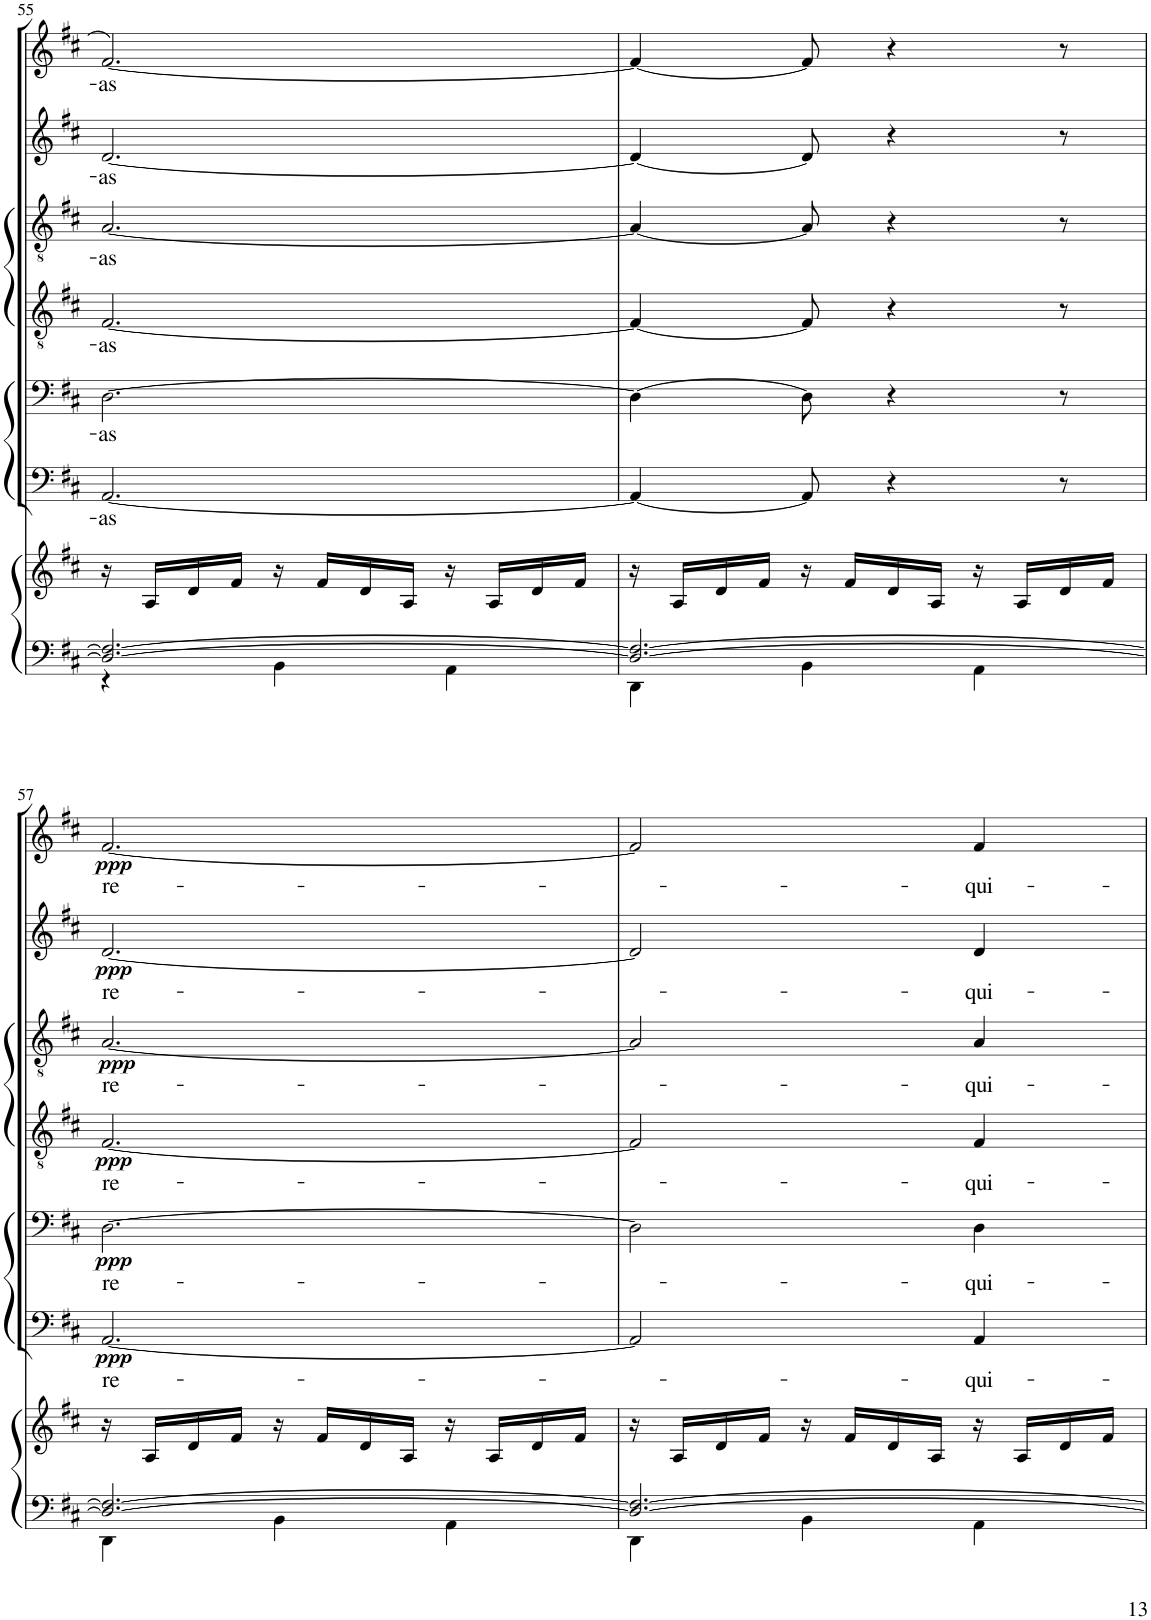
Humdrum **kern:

**kern	**kern	**kern	**text	**dynam	**kern	**text	**dynam	**kern	**text	**dynam	**kern	**text	**dynam	**kern	**text	**dynam	**kern	**text	**dynam
*part7	*part7	*part6	*part6	*part6	*part5	*part5	*part5	*part4	*part4	*part4	*part3	*part3	*part3	*part2	*part2	*part2	*part1	*part1	*part1
*staff8	*staff7	*staff6	*staff6	*staff6	*staff5	*staff5	*staff5	*staff4	*staff4	*staff4	*staff3	*staff3	*staff3	*staff2	*staff2	*staff2	*staff1	*staff1	*staff1
*I"PIANO	*	*I"BASSES II	*	*	*I"BASSES I	*	*	*I"TÉNORS II	*	*	*I"TÉNORS I	*	*	*I"ALTOS	*	*	*I"SOPRANOS	*	*
*I'Pno	*	*	*	*	*	*	*	*	*	*	*	*	*	*	*	*	*	*	*
!!LO:PB:g=z
*clefF4	*clefG2	*clefF4	*	*	*clefF4	*	*	*clefGv2	*	*	*clefGv2	*	*	*clefG2	*	*	*clefG2	*	*
*k[f#c#]	*k[f#c#]	*k[f#c#]	*	*	*k[f#c#]	*	*	*k[f#c#]	*	*	*k[f#c#]	*	*	*k[f#c#]	*	*	*k[f#c#]	*	*
*M3/4	*M3/4	*M3/4	*	*	*M3/4	*	*	*M3/4	*	*	*M3/4	*	*	*M3/4	*	*	*M3/4	*	*
=55	=55	=55	=55	=55	=55	=55	=55	=55	=55	=55	=55	=55	=55	=55	=55	=55	=55	=55	=55
*^	*	*	*	*	*	*	*	*	*	*	*	*	*	*	*	*	*	*	*
!	!	!	!	!LO:LY:b	!	!	!LO:LY:b	!	!	!LO:LY:b	!	!	!LO:LY:b	!	!	!LO:LY:b	!	!	!LO:LY:b	!
2.D/_ 2.F#/_	4r	16r	[2.AA/	-as	.	[2.D\	-as	.	[2.F#/	-as	.	[2.A/	-as	.	[2.d/	-as	.	[2.f#/	-as	.
.	.	16A/LL	.	.	.	.	.	.	.	.	.	.	.	.	.	.	.	.	.	.
.	.	16d/	.	.	.	.	.	.	.	.	.	.	.	.	.	.	.	.	.	.
.	.	16f#/JJ	.	.	.	.	.	.	.	.	.	.	.	.	.	.	.	.	.	.
.	4BB\	16r	.	.	.	.	.	.	.	.	.	.	.	.	.	.	.	.	.	.
.	.	16f#/LL	.	.	.	.	.	.	.	.	.	.	.	.	.	.	.	.	.	.
.	.	16d/	.	.	.	.	.	.	.	.	.	.	.	.	.	.	.	.	.	.
.	.	16A/JJ	.	.	.	.	.	.	.	.	.	.	.	.	.	.	.	.	.	.
.	4AA\	16r	.	.	.	.	.	.	.	.	.	.	.	.	.	.	.	.	.	.
.	.	16A/LL	.	.	.	.	.	.	.	.	.	.	.	.	.	.	.	.	.	.
.	.	16d/	.	.	.	.	.	.	.	.	.	.	.	.	.	.	.	.	.	.
.	.	16f#/JJ	.	.	.	.	.	.	.	.	.	.	.	.	.	.	.	.	.	.
=56	=56	=56	=56	=56	=56	=56	=56	=56	=56	=56	=56	=56	=56	=56	=56	=56	=56	=56	=56	=56
2.D/_ 2.F#/_	4DD\	16r	4AA/_	.	.	4D\_	.	.	4F#/_	.	.	4A/_	.	.	4d/_	.	.	4f#/_	.	.
.	.	16A/LL	.	.	.	.	.	.	.	.	.	.	.	.	.	.	.	.	.	.
.	.	16d/	.	.	.	.	.	.	.	.	.	.	.	.	.	.	.	.	.	.
.	.	16f#/JJ	.	.	.	.	.	.	.	.	.	.	.	.	.	.	.	.	.	.
.	4BB\	16r	8AA/]	.	.	8D\]	.	.	8F#/]	.	.	8A/]	.	.	8d/]	.	.	8f#/]	.	.
.	.	16f#/LL	.	.	.	.	.	.	.	.	.	.	.	.	.	.	.	.	.	.
.	.	16d/	4r	.	.	4r	.	.	4r	.	.	4r	.	.	4r	.	.	4r	.	.
.	.	16A/JJ	.	.	.	.	.	.	.	.	.	.	.	.	.	.	.	.	.	.
.	4AA\	16r	.	.	.	.	.	.	.	.	.	.	.	.	.	.	.	.	.	.
.	.	16A/LL	.	.	.	.	.	.	.	.	.	.	.	.	.	.	.	.	.	.
.	.	16d/	8r	.	.	8r	.	.	8r	.	.	8r	.	.	8r	.	.	8r	.	.
.	.	16f#/JJ	.	.	.	.	.	.	.	.	.	.	.	.	.	.	.	.	.	.
!!LO:LB:g=z
=57	=57	=57	=57	=57	=57	=57	=57	=57	=57	=57	=57	=57	=57	=57	=57	=57	=57	=57	=57	=57
!	!	!	!	!LO:LY:b	!LO:DY:b	!	!LO:LY:b	!LO:DY:b	!	!LO:LY:b	!LO:DY:b	!	!LO:LY:b	!LO:DY:b	!	!LO:LY:b	!LO:DY:b	!	!LO:LY:b	!LO:DY:b
2.D/_ 2.F#/_	4DD\	16r	[2.AA/	re-	ppp	[2.D\	re-	ppp	[2.F#/	re-	ppp	[2.A/	re-	ppp	[2.d/	re-	ppp	[2.f#/	re-	ppp
.	.	16A/LL	.	.	.	.	.	.	.	.	.	.	.	.	.	.	.	.	.	.
.	.	16d/	.	.	.	.	.	.	.	.	.	.	.	.	.	.	.	.	.	.
.	.	16f#/JJ	.	.	.	.	.	.	.	.	.	.	.	.	.	.	.	.	.	.
.	4BB\	16r	.	.	.	.	.	.	.	.	.	.	.	.	.	.	.	.	.	.
.	.	16f#/LL	.	.	.	.	.	.	.	.	.	.	.	.	.	.	.	.	.	.
.	.	16d/	.	.	.	.	.	.	.	.	.	.	.	.	.	.	.	.	.	.
.	.	16A/JJ	.	.	.	.	.	.	.	.	.	.	.	.	.	.	.	.	.	.
.	4AA\	16r	.	.	.	.	.	.	.	.	.	.	.	.	.	.	.	.	.	.
.	.	16A/LL	.	.	.	.	.	.	.	.	.	.	.	.	.	.	.	.	.	.
.	.	16d/	.	.	.	.	.	.	.	.	.	.	.	.	.	.	.	.	.	.
.	.	16f#/JJ	.	.	.	.	.	.	.	.	.	.	.	.	.	.	.	.	.	.
=58	=58	=58	=58	=58	=58	=58	=58	=58	=58	=58	=58	=58	=58	=58	=58	=58	=58	=58	=58	=58
2.D/_ 2.F#/_	4DD\	16r	2AA/]	.	.	2D\]	.	.	2F#/]	.	.	2A/]	.	.	2d/]	.	.	2f#/]	.	.
.	.	16A/LL	.	.	.	.	.	.	.	.	.	.	.	.	.	.	.	.	.	.
.	.	16d/	.	.	.	.	.	.	.	.	.	.	.	.	.	.	.	.	.	.
.	.	16f#/JJ	.	.	.	.	.	.	.	.	.	.	.	.	.	.	.	.	.	.
.	4BB\	16r	.	.	.	.	.	.	.	.	.	.	.	.	.	.	.	.	.	.
.	.	16f#/LL	.	.	.	.	.	.	.	.	.	.	.	.	.	.	.	.	.	.
.	.	16d/	.	.	.	.	.	.	.	.	.	.	.	.	.	.	.	.	.	.
.	.	16A/JJ	.	.	.	.	.	.	.	.	.	.	.	.	.	.	.	.	.	.
!	!	!	!	!LO:LY:b	!	!	!LO:LY:b	!	!	!LO:LY:b	!	!	!LO:LY:b	!	!	!LO:LY:b	!	!	!LO:LY:b	!
.	4AA\	16r	4AA/	-qui-	.	4D\	-qui-	.	4F#/	-qui-	.	4A/	-qui-	.	4d/	-qui-	.	4f#/	-qui-	.
.	.	16A/LL	.	.	.	.	.	.	.	.	.	.	.	.	.	.	.	.	.	.
.	.	16d/	.	.	.	.	.	.	.	.	.	.	.	.	.	.	.	.	.	.
.	.	16f#/JJ	.	.	.	.	.	.	.	.	.	.	.	.	.	.	.	.	.	.
*v	*v	*	*	*	*	*	*	*	*	*	*	*	*	*	*	*	*	*	*	*
=	=	=	=	=	=	=	=	=	=	=	=	=	=	=	=	=	=	=	=
*-	*-	*-	*-	*-	*-	*-	*-	*-	*-	*-	*-	*-	*-	*-	*-	*-	*-	*-	*-
